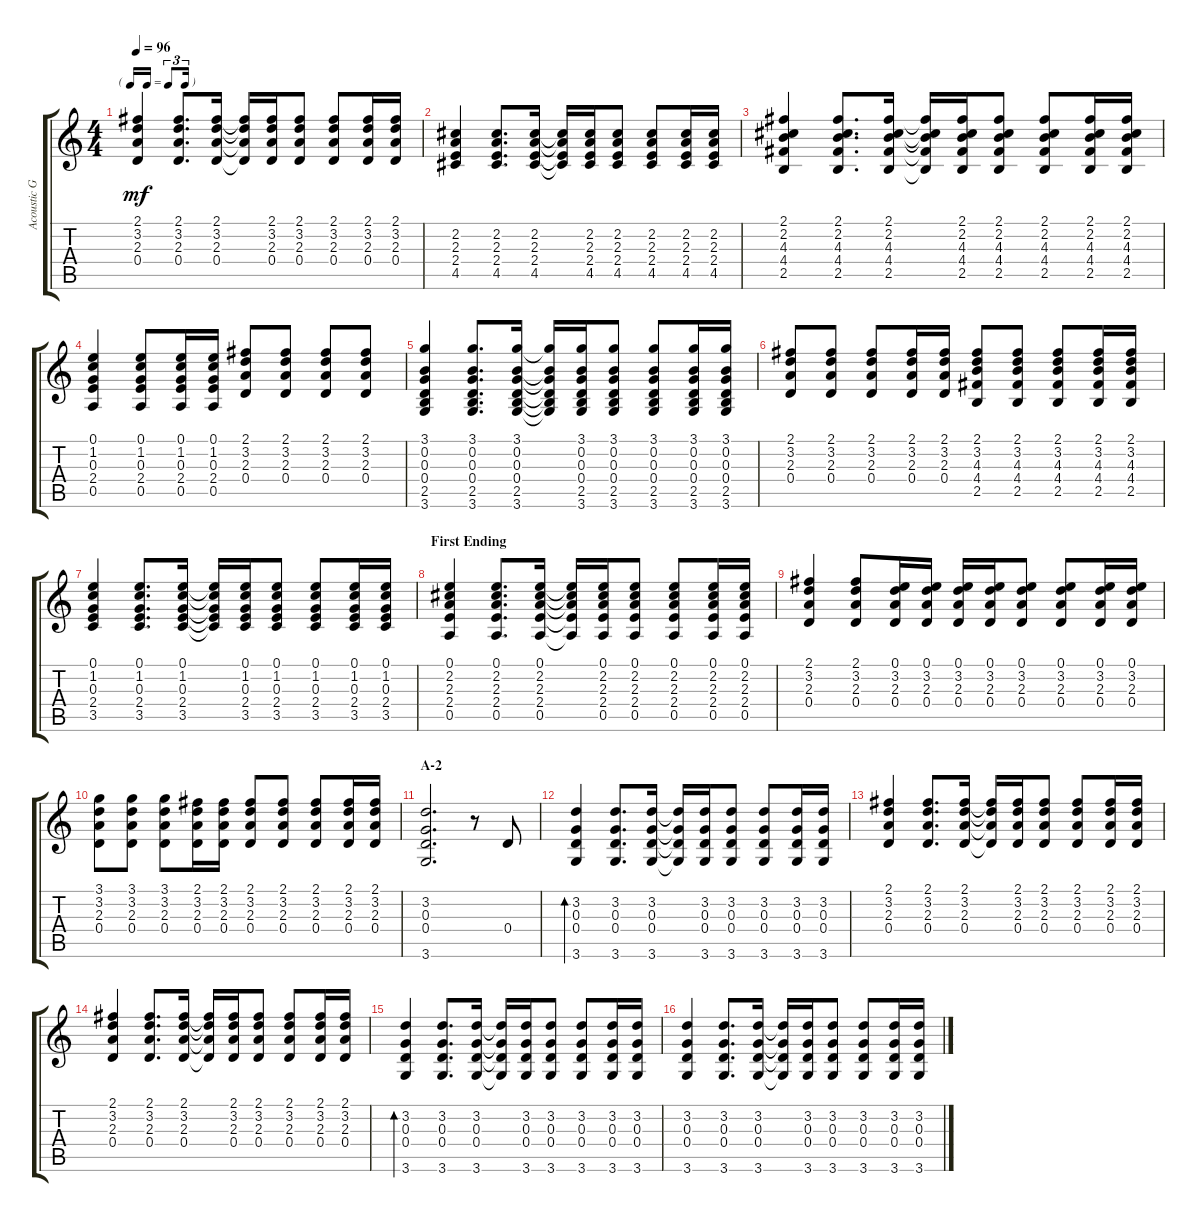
\track ("Acoustic Guitar" "Acoustic G") {instrument acousticguitarnylon}
\staff {score tabs}
\tuning (E4 B3 G3 D3 A2 E2) {hide}
\ts (4 4)
\tf triplet16th
\tempo 96
\clef g2
\ks c
(2.1 3.2 2.3 0.4).4{dy mf} (2.1 3.2 2.3 0.4).8{d} (2.1 3.2 2.3 0.4).16 (2.1{t} 3.2{t} 2.3{t} 0.4{t}).16 (2.1 3.2 2.3 0.4).16 (2.1 3.2 2.3 0.4).8 (2.1 3.2 2.3 0.4).8 (2.1 3.2 2.3 0.4).16 (2.1 3.2 2.3 0.4).16 |
(2.2 2.3 2.4 4.5).4 (2.2 2.3 2.4 4.5).8{d} (2.2 2.3 2.4 4.5).16 (2.2{t} 2.3{t} 2.4{t} 4.5{t}).16 (2.2 2.3 2.4 4.5).16 (2.2 2.3 2.4 4.5).8 (2.2 2.3 2.4 4.5).8 (2.2 2.3 2.4 4.5).16 (2.2 2.3 2.4 4.5).16 |
(2.1 2.2 4.3 4.4 2.5).4 (2.1 2.2 4.3 4.4 2.5).8{d} (2.1 2.2 4.3 4.4 2.5).16 (2.1{t} 2.2{t} 4.3{t} 4.4{t} 2.5{t}).16 (2.1 2.2 4.3 4.4 2.5).16 (2.1 2.2 4.3 4.4 2.5).8 (2.1 2.2 4.3 4.4 2.5).8 (2.1 2.2 4.3 4.4 2.5).16 (2.1 2.2 4.3 4.4 2.5).16 |
(0.1 1.2 0.3 2.4 0.5).4 (0.1 1.2 0.3 2.4 0.5).8 (0.1 1.2 0.3 2.4 0.5).16 (0.1 1.2 0.3 2.4 0.5).16 (2.1 3.2 2.3 0.4).8 (2.1 3.2 2.3 0.4).8 (2.1 3.2 2.3 0.4).8 (2.1 3.2 2.3 0.4).8 |
(3.1 0.2 0.3 0.4 2.5 3.6).4 (3.1 0.2 0.3 0.4 2.5 3.6).8{d} (3.1 0.2 0.3 0.4 2.5 3.6).16 (3.1{t} 0.2{t} 0.3{t} 0.4{t} 2.5{t} 3.6{t}).16 (3.1 0.2 0.3 0.4 2.5 3.6).16 (3.1 0.2 0.3 0.4 2.5 3.6).8 (3.1 0.2 0.3 0.4 2.5 3.6).8 (3.1 0.2 0.3 0.4 2.5 3.6).16 (3.1 0.2 0.3 0.4 2.5 3.6).16 |
(2.1 3.2 2.3 0.4).8 (2.1 3.2 2.3 0.4).8 (2.1 3.2 2.3 0.4).8 (2.1 3.2 2.3 0.4).16 (2.1 3.2 2.3 0.4).16 (2.1 3.2 4.3 4.4 2.5).8 (2.1 3.2 4.3 4.4 2.5).8 (2.1 3.2 4.3 4.4 2.5).8 (2.1 3.2 4.3 4.4 2.5).16 (2.1 3.2 4.3 4.4 2.5).16 |
(0.1 1.2 0.3 2.4 3.5).4 (0.1 1.2 0.3 2.4 3.5).8{d} (0.1 1.2 0.3 2.4 3.5).16 (0.1{t} 1.2{t} 0.3{t} 2.4{t} 3.5{t}).16 (0.1 1.2 0.3 2.4 3.5).16 (0.1 1.2 0.3 2.4 3.5).8 (0.1 1.2 0.3 2.4 3.5).8 (0.1 1.2 0.3 2.4 3.5).16 (0.1 1.2 0.3 2.4 3.5).16 |
\section ("" "First Ending")
(0.1 2.2 2.3 2.4 0.5).4 (0.1 2.2 2.3 2.4 0.5).8{d} (0.1 2.2 2.3 2.4 0.5).16 (0.1{t} 2.2{t} 2.3{t} 2.4{t} 0.5{t}).16 (0.1 2.2 2.3 2.4 0.5).16 (0.1 2.2 2.3 2.4 0.5).8 (0.1 2.2 2.3 2.4 0.5).8 (0.1 2.2 2.3 2.4 0.5).16 (0.1 2.2 2.3 2.4 0.5).16 |
(2.1 3.2 2.3 0.4).4 (2.1 3.2 2.3 0.4).8 (0.1 3.2 2.3 0.4).16 (0.1 3.2 2.3 0.4).16 (0.1 3.2 2.3 0.4).16 (0.1 3.2 2.3 0.4).16 (0.1 3.2 2.3 0.4).8 (0.1 3.2 2.3 0.4).8 (0.1 3.2 2.3 0.4).16 (0.1 3.2 2.3 0.4).16 |
(3.1 3.2 2.3 0.4).8 (3.1 3.2 2.3 0.4).8 (3.1 3.2 2.3 0.4).8 (2.1 3.2 2.3 0.4).16 (2.1 3.2 2.3 0.4).16 (2.1 3.2 2.3 0.4).8 (2.1 3.2 2.3 0.4).8 (2.1 3.2 2.3 0.4).8 (2.1 3.2 2.3 0.4).16 (2.1 3.2 2.3 0.4).16 |
\section ("" "A-2")
(3.2 0.3 0.4 3.6).2{d} r.8 0.4.8 |
(3.2 0.3 0.4 3.6).4{bd 60} (3.2 0.3 0.4 3.6).8{d} (3.2 0.3 0.4 3.6).16 (3.2{t} 0.3{t} 0.4{t} 3.6{t}).16 (3.2 0.3 0.4 3.6).16 (3.2 0.3 0.4 3.6).8 (3.2 0.3 0.4 3.6).8 (3.2 0.3 0.4 3.6).16 (3.2 0.3 0.4 3.6).16 |
(2.1 3.2 2.3 0.4).4 (2.1 3.2 2.3 0.4).8{d} (2.1 3.2 2.3 0.4).16 (2.1{t} 3.2{t} 2.3{t} 0.4{t}).16 (2.1 3.2 2.3 0.4).16 (2.1 3.2 2.3 0.4).8 (2.1 3.2 2.3 0.4).8 (2.1 3.2 2.3 0.4).16 (2.1 3.2 2.3 0.4).16 |
(2.1 3.2 2.3 0.4).4 (2.1 3.2 2.3 0.4).8{d} (2.1 3.2 2.3 0.4).16 (2.1{t} 3.2{t} 2.3{t} 0.4{t}).16 (2.1 3.2 2.3 0.4).16 (2.1 3.2 2.3 0.4).8 (2.1 3.2 2.3 0.4).8 (2.1 3.2 2.3 0.4).16 (2.1 3.2 2.3 0.4).16 |
(3.2 0.3 0.4 3.6).4{bd 60} (3.2 0.3 0.4 3.6).8{d} (3.2 0.3 0.4 3.6).16 (3.2{t} 0.3{t} 0.4{t} 3.6{t}).16 (3.2 0.3 0.4 3.6).16 (3.2 0.3 0.4 3.6).8 (3.2 0.3 0.4 3.6).8 (3.2 0.3 0.4 3.6).16 (3.2 0.3 0.4 3.6).16 |
(3.2 0.3 0.4 3.6).4 (3.2 0.3 0.4 3.6).8{d} (3.2 0.3 0.4 3.6).16 (3.2{t} 0.3{t} 0.4{t} 3.6{t}).16 (3.2 0.3 0.4 3.6).16 (3.2 0.3 0.4 3.6).8 (3.2 0.3 0.4 3.6).8 (3.2 0.3 0.4 3.6).16 (3.2 0.3 0.4 3.6).16
